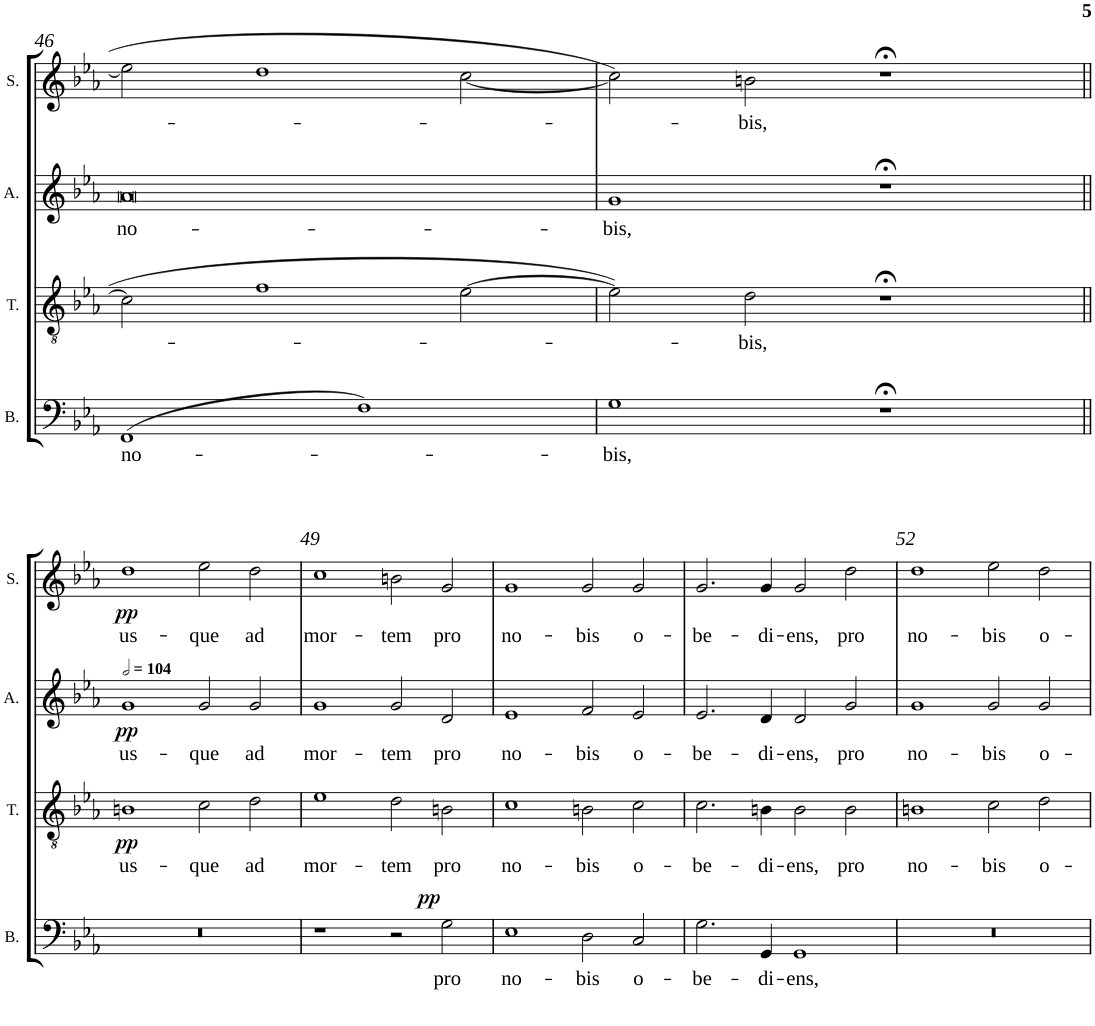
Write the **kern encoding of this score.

**kern	**text	**dynam	**kern	**text	**dynam	**kern	**text	**dynam	**kern	**text	**dynam
*part4	*part4	*part4	*part3	*part3	*part3	*part2	*part2	*part2	*part1	*part1	*part1
*staff4	*staff4	*staff4	*staff3	*staff3	*staff3	*staff2	*staff2	*staff2	*staff1	*staff1	*staff1
*I"Bass	*	*	*I"Tenor	*	*	*I"Alto	*	*	*I"Soprano	*	*
*I'B.	*	*	*I'T.	*	*	*I'A.	*	*	*I'S.	*	*
!!LO:PB:g=z
*clefF4	*	*	*clefGv2	*	*	*clefG2	*	*	*clefG2	*	*
*k[b-e-a-]	*	*	*k[b-e-a-]	*	*	*k[b-e-a-]	*	*	*k[b-e-a-]	*	*
*E-:	*	*	*E-:	*	*	*E-:	*	*	*E-:	*	*
*M4/2	*	*	*M4/2	*	*	*M4/2	*	*	*M4/2	*	*
=46	=46	=46	=46	=46	=46	=46	=46	=46	=46	=46	=46
!	!LO:LY:b	!	!	!	!	!	!LO:LY:b	!	!	!	!
(1FF	no-	.	2c\]	.	.	0a-	no-	.	2ee-\]	.	.
.	.	.	1f	.	.	.	.	.	1dd	.	.
1F)	.	.	.	.	.	.	.	.	.	.	.
.	.	.	[2e-\	.	.	.	.	.	[<2cc\	.	.
=47	=47	=47	=47	=47	=47	=47	=47	=47	=47	=47	=47
!	!LO:LY:b	!	!	!	!	!	!LO:LY:b	!	!	!	!
1G	-bis,	.	2e-\]	.	.	1g	-bis,	.	2cc\]	.	.
!	!	!	!	!LO:LY:b	!	!	!	!	!	!LO:LY:b	!
.	.	.	2d\	-bis,	.	.	.	.	2bn\	-bis,	.
1r;<	.	.	1r;<	.	.	1r;<	.	.	1r;<	.	.
!!LO:LB:g=z
=48||	=48||	=48||	=48||	=48||	=48||	=48||	=48||	=48||	=48||	=48||	=48||
*	*	*	*	*	*	*	*	*	*MM208	*	*
!	!	!	!	!LO:LY:b	!LO:DY:b	!	!LO:LY:b	!LO:DY:b	!	!LO:LY:b	!LO:DY:b
0r	.	.	1Bn	us-	pp	1g	us-	pp	1dd	us-	pp
!	!	!	!	!LO:LY:b	!	!	!LO:LY:b	!	!	!LO:LY:b	!
.	.	.	2c\	-que	.	2g/	-que	.	2ee-\	-que	.
!	!	!	!	!LO:LY:b	!	!	!LO:LY:b	!	!	!LO:LY:b	!
.	.	.	2d\	ad	.	2g/	ad	.	2dd\	ad	.
=49	=49	=49	=49	=49	=49	=49	=49	=49	=49	=49	=49
!	!	!	!	!LO:LY:b	!	!	!LO:LY:b	!	!	!LO:LY:b	!
1r	.	.	1e-	mor-	.	1g	mor-	.	1cc	mor-	.
!	!	!	!	!LO:LY:b	!	!	!LO:LY:b	!	!	!LO:LY:b	!
2r	.	.	2d\	-tem	.	2g/	-tem	.	2bn\	-tem	.
!	!LO:LY:b	!LO:DY:a	!	!LO:LY:b	!	!	!LO:LY:b	!	!	!LO:LY:b	!
2G\	pro	pp	2Bn\	pro	.	2d/	pro	.	2g/	pro	.
=50	=50	=50	=50	=50	=50	=50	=50	=50	=50	=50	=50
!	!LO:LY:b	!	!	!LO:LY:b	!	!	!LO:LY:b	!	!	!LO:LY:b	!
1E-	no-	.	1c	no-	.	1e-	no-	.	1g	no-	.
!	!LO:LY:b	!	!	!LO:LY:b	!	!	!LO:LY:b	!	!	!LO:LY:b	!
2D\	-bis	.	2Bn\	-bis	.	2f/	-bis	.	2g/	-bis	.
!	!LO:LY:b	!	!	!LO:LY:b	!	!	!LO:LY:b	!	!	!LO:LY:b	!
2C/	o-	.	2c\	o-	.	2e-/	o-	.	2g/	o-	.
=51	=51	=51	=51	=51	=51	=51	=51	=51	=51	=51	=51
!	!LO:LY:b	!	!	!LO:LY:b	!	!	!LO:LY:b	!	!	!LO:LY:b	!
2.G\	-be-	.	2.c\	-be-	.	2.e-/	-be-	.	2.g/	-be-	.
!	!LO:LY:b	!	!	!LO:LY:b	!	!	!LO:LY:b	!	!	!LO:LY:b	!
4GG/	-di-	.	4Bn\	-di-	.	4d/	-di-	.	4g/	-di-	.
!	!LO:LY:b	!	!	!LO:LY:b	!	!	!LO:LY:b	!	!	!LO:LY:b	!
1GG	-ens,	.	2B\	-ens,	.	2d/	-ens,	.	2g/	-ens,	.
!	!	!	!	!LO:LY:b	!	!	!LO:LY:b	!	!	!LO:LY:b	!
.	.	.	2B\	pro	.	2g/	pro	.	2dd\	pro	.
=52	=52	=52	=52	=52	=52	=52	=52	=52	=52	=52	=52
!	!	!	!	!LO:LY:b	!	!	!LO:LY:b	!	!	!LO:LY:b	!
0r	.	.	1Bn	no-	.	1g	no-	.	1dd	no-	.
!	!	!	!	!LO:LY:b	!	!	!LO:LY:b	!	!	!LO:LY:b	!
.	.	.	2c\	-bis	.	2g/	-bis	.	2ee-\	-bis	.
!	!	!	!	!LO:LY:b	!	!	!LO:LY:b	!	!	!LO:LY:b	!
.	.	.	2d\	o-	.	2g/	o-	.	2dd\	o-	.
=	=	=	=	=	=	=	=	=	=	=	=
*-	*-	*-	*-	*-	*-	*-	*-	*-	*-	*-	*-
